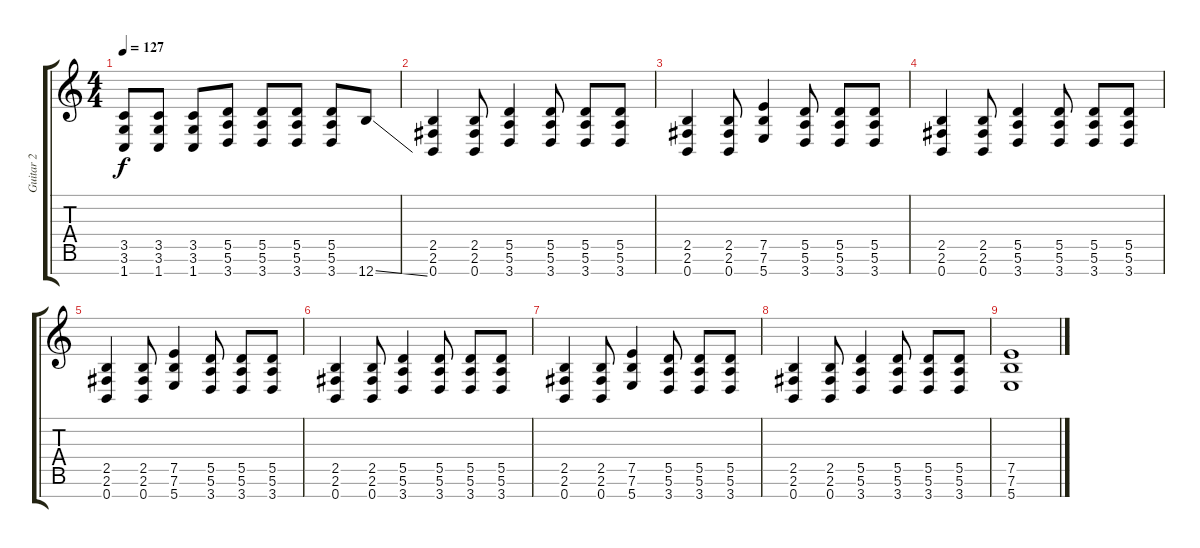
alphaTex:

\track ("Guitar 2" "Guitar 2") {instrument distortionguitar}
\staff {score tabs}
\tuning (E4 B3 G3 D3 A2 E2 B1) {hide}
\ts (4 4)
\tempo 127
\clef g2
\ks c
(3.5 3.6 1.7).8{dy f} (3.5 3.6 1.7).8 (3.5 3.6 1.7).8 (5.5 5.6 3.7).8 (5.5 5.6 3.7).8 (5.5 5.6 3.7).8 (5.5 5.6 3.7).8 12.7{ss}.8 |
(2.5 2.6 0.7).4 (2.5 2.6 0.7).8 (5.5 5.6 3.7).4 (5.5 5.6 3.7).8 (5.5 5.6 3.7).8 (5.5 5.6 3.7).8 |
(2.5 2.6 0.7).4 (2.5 2.6 0.7).8 (7.5 7.6 5.7).4 (5.5 5.6 3.7).8 (5.5 5.6 3.7).8 (5.5 5.6 3.7).8 |
(2.5 2.6 0.7).4 (2.5 2.6 0.7).8 (5.5 5.6 3.7).4 (5.5 5.6 3.7).8 (5.5 5.6 3.7).8 (5.5 5.6 3.7).8 |
(2.5 2.6 0.7).4 (2.5 2.6 0.7).8 (7.5 7.6 5.7).4 (5.5 5.6 3.7).8 (5.5 5.6 3.7).8 (5.5 5.6 3.7).8 |
(2.5 2.6 0.7).4 (2.5 2.6 0.7).8 (5.5 5.6 3.7).4 (5.5 5.6 3.7).8 (5.5 5.6 3.7).8 (5.5 5.6 3.7).8 |
(2.5 2.6 0.7).4 (2.5 2.6 0.7).8 (7.5 7.6 5.7).4 (5.5 5.6 3.7).8 (5.5 5.6 3.7).8 (5.5 5.6 3.7).8 |
(2.5 2.6 0.7).4 (2.5 2.6 0.7).8 (5.5 5.6 3.7).4 (5.5 5.6 3.7).8 (5.5 5.6 3.7).8 (5.5 5.6 3.7).8 |
(7.5 7.6 5.7).1
